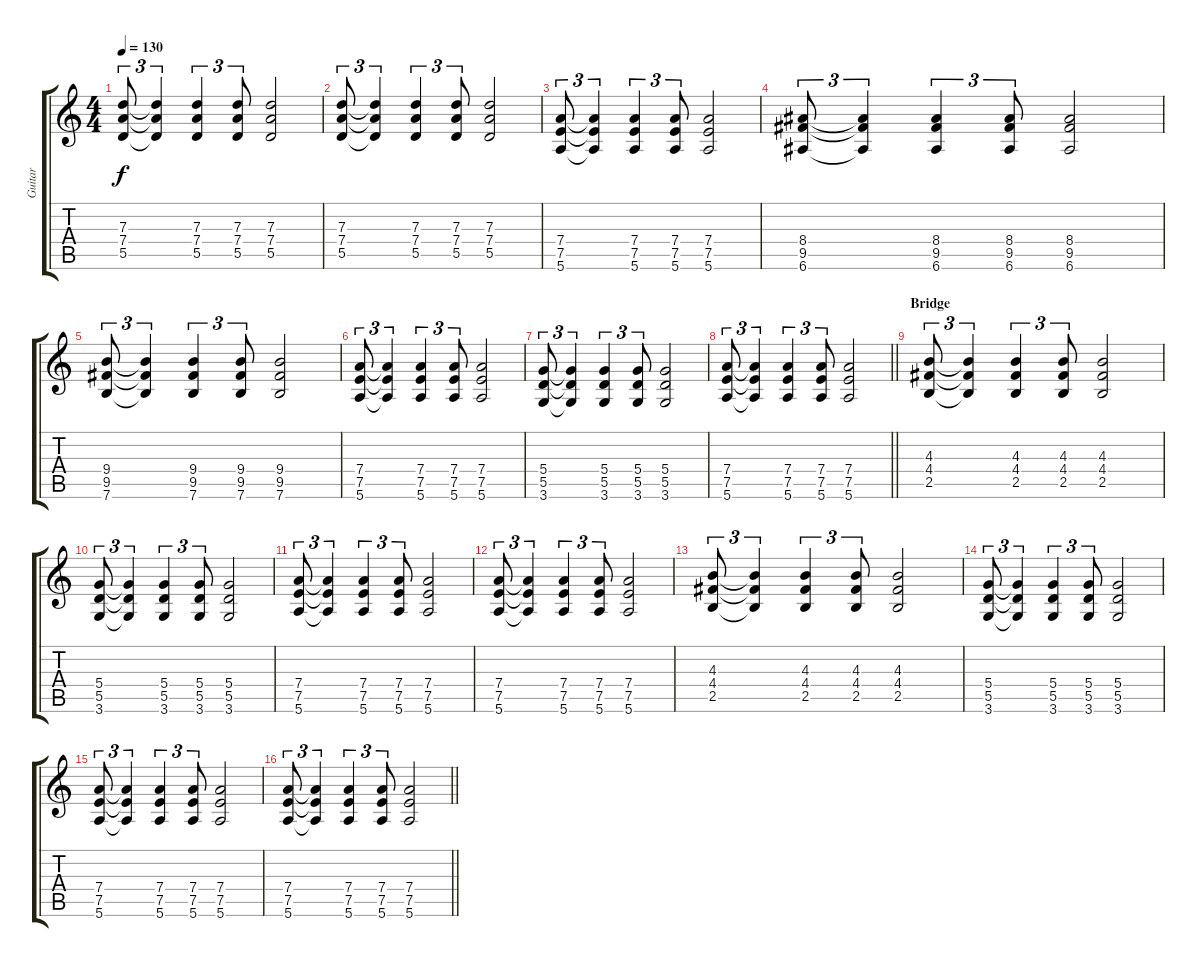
\track ("Guitar" "Guitar") {instrument distortionguitar}
\staff {score tabs}
\tuning (E4 B3 G3 D3 A2 E2) {hide}
\ts (4 4)
\tempo 130
\clef g2
\ks c
(7.3 7.4 5.5).8{tu (3 2) dy f} (7.3{t} 7.4{t} 5.5{t}).4{tu (3 2)} (7.3 7.4 5.5).4{tu (3 2)} (7.3 7.4 5.5).8{tu (3 2)} (7.3 7.4 5.5).2 |
(7.3 7.4 5.5).8{tu (3 2)} (7.3{t} 7.4{t} 5.5{t}).4{tu (3 2)} (7.3 7.4 5.5).4{tu (3 2)} (7.3 7.4 5.5).8{tu (3 2)} (7.3 7.4 5.5).2 |
(7.4 7.5 5.6).8{tu (3 2)} (7.4{t} 7.5{t} 5.6{t}).4{tu (3 2)} (7.4 7.5 5.6).4{tu (3 2)} (7.4 7.5 5.6).8{tu (3 2)} (7.4 7.5 5.6).2 |
(8.4 9.5 6.6).8{tu (3 2)} (8.4{t} 9.5{t} 6.6{t}).4{tu (3 2)} (8.4 9.5 6.6).4{tu (3 2)} (8.4 9.5 6.6).8{tu (3 2)} (8.4 9.5 6.6).2 |
(9.4 9.5 7.6).8{tu (3 2)} (9.4{t} 9.5{t} 7.6{t}).4{tu (3 2)} (9.4 9.5 7.6).4{tu (3 2)} (9.4 9.5 7.6).8{tu (3 2)} (9.4 9.5 7.6).2 |
(7.4 7.5 5.6).8{tu (3 2)} (7.4{t} 7.5{t} 5.6{t}).4{tu (3 2)} (7.4 7.5 5.6).4{tu (3 2)} (7.4 7.5 5.6).8{tu (3 2)} (7.4 7.5 5.6).2 |
(5.4 5.5 3.6).8{tu (3 2)} (5.4{t} 5.5{t} 3.6{t}).4{tu (3 2)} (5.4 5.5 3.6).4{tu (3 2)} (5.4 5.5 3.6).8{tu (3 2)} (5.4 5.5 3.6).2 |
\barLineRight lightlight
(7.4 7.5 5.6).8{tu (3 2)} (7.4{t} 7.5{t} 5.6{t}).4{tu (3 2)} (7.4 7.5 5.6).4{tu (3 2)} (7.4 7.5 5.6).8{tu (3 2)} (7.4 7.5 5.6).2 |
\section ("" "Bridge")
(4.3 4.4 2.5).8{tu (3 2)} (4.3{t} 4.4{t} 2.5{t}).4{tu (3 2)} (4.3 4.4 2.5).4{tu (3 2)} (4.3 4.4 2.5).8{tu (3 2)} (4.3 4.4 2.5).2 |
(5.4 5.5 3.6).8{tu (3 2)} (5.4{t} 5.5{t} 3.6{t}).4{tu (3 2)} (5.4 5.5 3.6).4{tu (3 2)} (5.4 5.5 3.6).8{tu (3 2)} (5.4 5.5 3.6).2 |
(7.4 7.5 5.6).8{tu (3 2)} (7.4{t} 7.5{t} 5.6{t}).4{tu (3 2)} (7.4 7.5 5.6).4{tu (3 2)} (7.4 7.5 5.6).8{tu (3 2)} (7.4 7.5 5.6).2 |
(7.4 7.5 5.6).8{tu (3 2)} (7.4{t} 7.5{t} 5.6{t}).4{tu (3 2)} (7.4 7.5 5.6).4{tu (3 2)} (7.4 7.5 5.6).8{tu (3 2)} (7.4 7.5 5.6).2 |
(4.3 4.4 2.5).8{tu (3 2)} (4.3{t} 4.4{t} 2.5{t}).4{tu (3 2)} (4.3 4.4 2.5).4{tu (3 2)} (4.3 4.4 2.5).8{tu (3 2)} (4.3 4.4 2.5).2 |
(5.4 5.5 3.6).8{tu (3 2)} (5.4{t} 5.5{t} 3.6{t}).4{tu (3 2)} (5.4 5.5 3.6).4{tu (3 2)} (5.4 5.5 3.6).8{tu (3 2)} (5.4 5.5 3.6).2 |
(7.4 7.5 5.6).8{tu (3 2)} (7.4{t} 7.5{t} 5.6{t}).4{tu (3 2)} (7.4 7.5 5.6).4{tu (3 2)} (7.4 7.5 5.6).8{tu (3 2)} (7.4 7.5 5.6).2 |
\barLineRight lightlight
(7.4 7.5 5.6).8{tu (3 2)} (7.4{t} 7.5{t} 5.6{t}).4{tu (3 2)} (7.4 7.5 5.6).4{tu (3 2)} (7.4 7.5 5.6).8{tu (3 2)} (7.4 7.5 5.6).2
